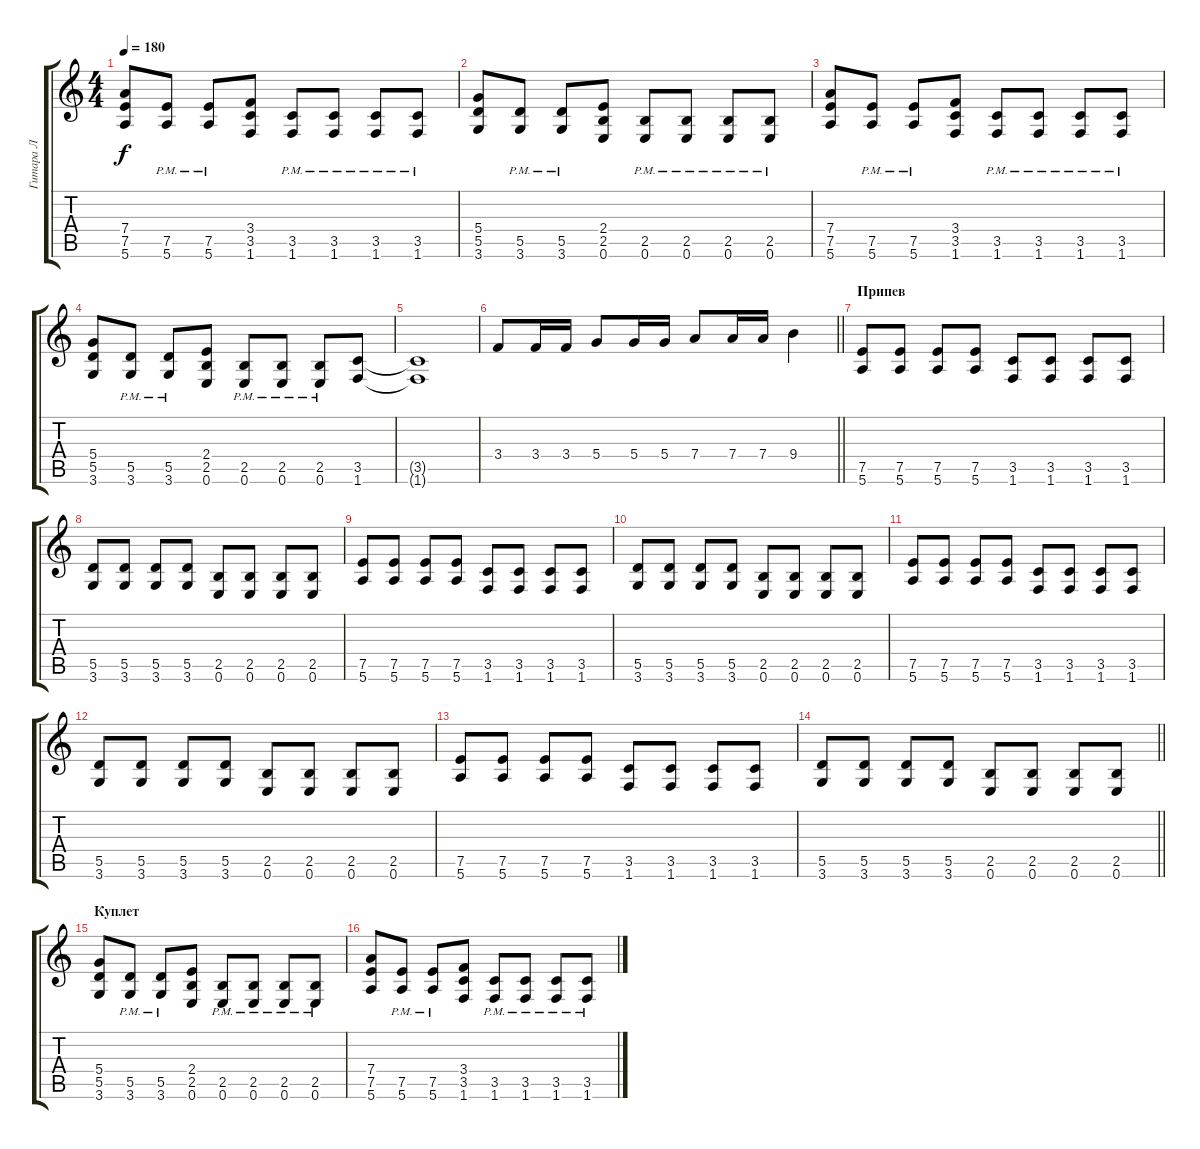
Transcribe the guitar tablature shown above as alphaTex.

\track ("Гитара Л" "Гитара Л") {instrument distortionguitar}
\staff {score tabs}
\tuning (E4 B3 G3 D3 A2 E2) {hide}
\ts (4 4)
\tempo 180
\clef g2
\ks c
(7.4 7.5 5.6).8{dy f} (7.5{pm} 5.6{pm}).8 (7.5{pm} 5.6{pm}).8 (3.4 3.5 1.6).8 (3.5{pm} 1.6{pm}).8 (3.5{pm} 1.6{pm}).8 (3.5{pm} 1.6{pm}).8 (3.5{pm} 1.6{pm}).8 |
(5.4 5.5 3.6).8 (5.5{pm} 3.6{pm}).8 (5.5{pm} 3.6{pm}).8 (2.4 2.5 0.6).8 (2.5{pm} 0.6{pm}).8 (2.5{pm} 0.6{pm}).8 (2.5{pm} 0.6{pm}).8 (2.5{pm} 0.6{pm}).8 |
(7.4 7.5 5.6).8 (7.5{pm} 5.6{pm}).8 (7.5{pm} 5.6{pm}).8 (3.4 3.5 1.6).8 (3.5{pm} 1.6{pm}).8 (3.5{pm} 1.6{pm}).8 (3.5{pm} 1.6{pm}).8 (3.5{pm} 1.6{pm}).8 |
(5.4 5.5 3.6).8 (5.5{pm} 3.6{pm}).8 (5.5{pm} 3.6{pm}).8 (2.4 2.5 0.6).8 (2.5{pm} 0.6{pm}).8 (2.5{pm} 0.6{pm}).8 (2.5{pm} 0.6{pm}).8 (3.5 1.6).8 |
(3.5{t} 1.6{t}).1 |
\barLineRight lightlight
3.4.8 3.4.16 3.4.16 5.4.8 5.4.16 5.4.16 7.4.8 7.4.16 7.4.16 9.4.4 |
\section ("" "Припев")
(7.5 5.6).8 (7.5 5.6).8 (7.5 5.6).8 (7.5 5.6).8 (3.5 1.6).8 (3.5 1.6).8 (3.5 1.6).8 (3.5 1.6).8 |
(5.5 3.6).8 (5.5 3.6).8 (5.5 3.6).8 (5.5 3.6).8 (2.5 0.6).8 (2.5 0.6).8 (2.5 0.6).8 (2.5 0.6).8 |
(7.5 5.6).8 (7.5 5.6).8 (7.5 5.6).8 (7.5 5.6).8 (3.5 1.6).8 (3.5 1.6).8 (3.5 1.6).8 (3.5 1.6).8 |
(5.5 3.6).8 (5.5 3.6).8 (5.5 3.6).8 (5.5 3.6).8 (2.5 0.6).8 (2.5 0.6).8 (2.5 0.6).8 (2.5 0.6).8 |
(7.5 5.6).8 (7.5 5.6).8 (7.5 5.6).8 (7.5 5.6).8 (3.5 1.6).8 (3.5 1.6).8 (3.5 1.6).8 (3.5 1.6).8 |
(5.5 3.6).8 (5.5 3.6).8 (5.5 3.6).8 (5.5 3.6).8 (2.5 0.6).8 (2.5 0.6).8 (2.5 0.6).8 (2.5 0.6).8 |
(7.5 5.6).8 (7.5 5.6).8 (7.5 5.6).8 (7.5 5.6).8 (3.5 1.6).8 (3.5 1.6).8 (3.5 1.6).8 (3.5 1.6).8 |
\barLineRight lightlight
(5.5 3.6).8 (5.5 3.6).8 (5.5 3.6).8 (5.5 3.6).8 (2.5 0.6).8 (2.5 0.6).8 (2.5 0.6).8 (2.5 0.6).8 |
\section ("" "Куплет")
(5.4 5.5 3.6).8 (5.5{pm} 3.6{pm}).8 (5.5{pm} 3.6{pm}).8 (2.4 2.5 0.6).8 (2.5{pm} 0.6{pm}).8 (2.5{pm} 0.6{pm}).8 (2.5{pm} 0.6{pm}).8 (2.5{pm} 0.6{pm}).8 |
(7.4 7.5 5.6).8 (7.5{pm} 5.6{pm}).8 (7.5{pm} 5.6{pm}).8 (3.4 3.5 1.6).8 (3.5{pm} 1.6{pm}).8 (3.5{pm} 1.6{pm}).8 (3.5{pm} 1.6{pm}).8 (3.5{pm} 1.6{pm}).8
